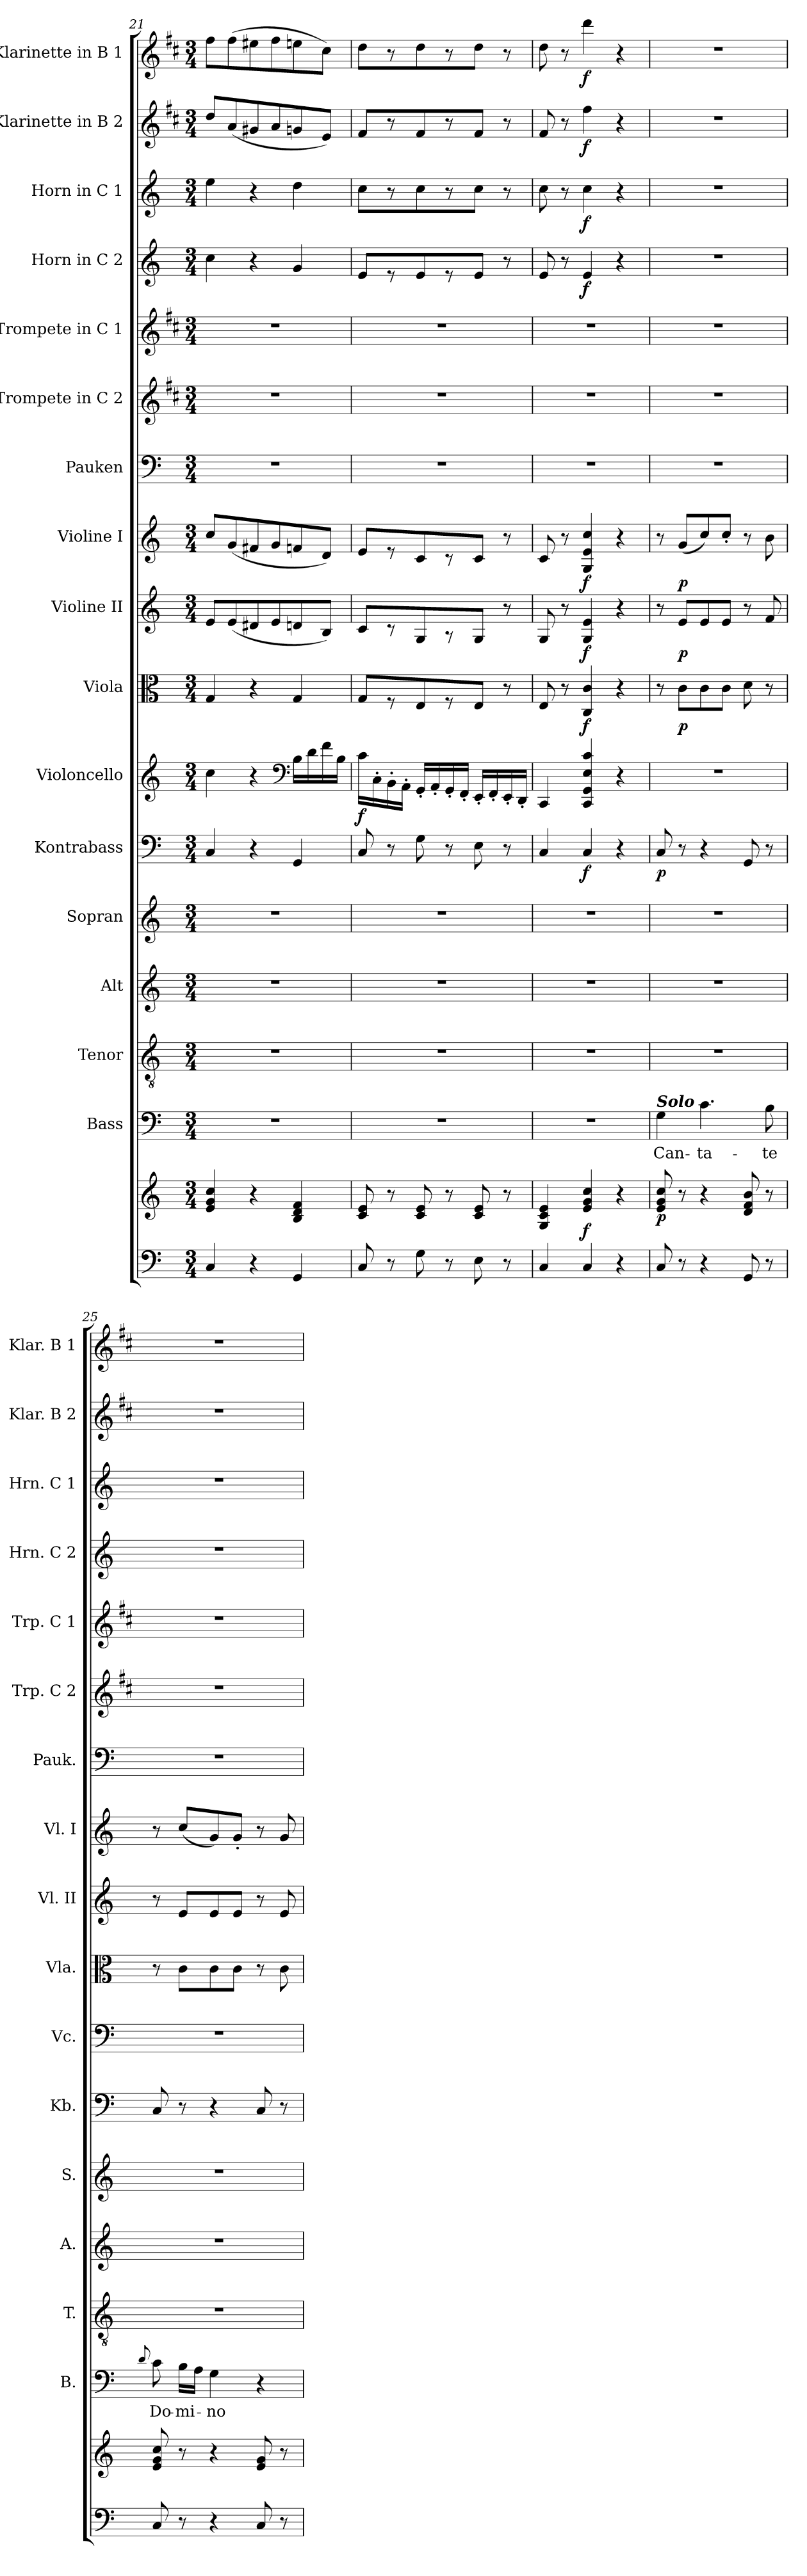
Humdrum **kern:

**kern	**kern	**dynam	**kern	**text	**kern	**kern	**kern	**kern	**dynam	**kern	**dynam	**kern	**dynam	**kern	**dynam	**kern	**dynam	**kern	**kern	**kern	**kern	**dynam	**kern	**dynam	**kern	**dynam	**kern	**dynam
*part17	*part17	*part17	*part16	*part16	*part15	*part14	*part13	*part12	*part12	*part11	*part11	*part10	*part10	*part9	*part9	*part8	*part8	*part7	*part6	*part5	*part4	*part4	*part3	*part3	*part2	*part2	*part1	*part1
*staff18	*staff17	*staff17/18	*staff16	*staff16	*staff15	*staff14	*staff13	*staff12	*staff12	*staff11	*staff11	*staff10	*staff10	*staff9	*staff9	*staff8	*staff8	*staff7	*staff6	*staff5	*staff4	*staff4	*staff3	*staff3	*staff2	*staff2	*staff1	*staff1
*	*	*	*I"Bass	*	*I"Tenor	*I"Alt	*I"Sopran	*I"Kontrabass	*	*I"Violoncello	*	*I"Viola	*	*I"Violine II	*	*I"Violine I	*	*I"Pauken	*I"Trompete in C 2	*I"Trompete in C 1	*I"Horn in C 2	*	*I"Horn in C 1	*	*I"Klarinette in B 2	*	*I"Klarinette in B 1	*
*	*	*	*I'B.	*	*I'T.	*I'A.	*I'S.	*I'Kb.	*	*I'Vc.	*	*I'Vla.	*	*I'Vl. II	*	*I'Vl. I	*	*I'Pauk.	*I'Trp. C 2	*I'Trp. C 1	*I'Hrn. C 2	*	*I'Hrn. C 1	*	*I'Klar. B 2	*	*I'Klar. B 1	*
*clefF4	*clefG2	*	*clefF4	*	*clefGv2	*clefG2	*clefG2	*clefF4	*	*clefG2	*	*clefC3	*	*clefG2	*	*clefG2	*	*clefF4	*clefG2	*clefG2	*clefG2	*	*clefG2	*	*clefG2	*	*clefG2	*
*	*	*	*	*	*	*	*	*ITrd7c12	*	*	*	*	*	*	*	*	*	*	*ITrd1c2	*ITrd1c2	*ITrd7c12	*	*ITrd7c12	*	*ITrd1c2	*	*ITrd1c2	*
*k[]	*k[]	*	*k[]	*	*k[]	*k[]	*k[]	*k[]	*	*k[]	*	*k[]	*	*k[]	*	*k[]	*	*k[]	*k[]	*k[]	*k[]	*	*k[]	*	*k[]	*	*k[]	*
*C:	*C:	*	*C:	*	*C:	*C:	*C:	*C:	*	*C:	*	*C:	*	*C:	*	*C:	*	*C:	*C:	*C:	*C:	*	*C:	*	*C:	*	*C:	*
*M3/4	*M3/4	*	*M3/4	*	*M3/4	*M3/4	*M3/4	*M3/4	*	*M3/4	*	*M3/4	*	*M3/4	*	*M3/4	*	*M3/4	*M3/4	*M3/4	*M3/4	*	*M3/4	*	*M3/4	*	*M3/4	*
=21	=21	=21	=21	=21	=21	=21	=21	=21	=21	=21	=21	=21	=21	=21	=21	=21	=21	=21	=21	=21	=21	=21	=21	=21	=21	=21	=21	=21
4C/	4e/ 4g/ 4cc/	.	2.r	.	2.r	2.r	2.r	4CC/	.	4cc\	.	4G/	.	8e/L	.	8cc/L	.	2.r	2.r	2.r	4c\	.	4e\	.	8cc/L	.	8ee\L	.
.	.	.	.	.	.	.	.	.	.	.	.	.	.	(<8e/	.	(<8g/	.	.	.	.	.	.	.	.	(<8g/	.	(>8ee\	.
4r	4r	.	.	.	.	.	.	4r	.	4r	.	4r	.	8d#X/	.	8f#X/	.	.	.	.	4r	.	4r	.	8f#X/	.	8dd#X\	.
.	.	.	.	.	.	.	.	.	.	.	.	.	.	8e/	.	8g/	.	.	.	.	.	.	.	.	8g/	.	8ee\	.
*	*	*	*	*	*	*	*	*	*	*clefF4	*	*	*	*	*	*	*	*	*	*	*	*	*	*	*	*	*	*
4GG/	4B/ 4d/ 4f/	.	.	.	.	.	.	4GGG/	.	16B\LL	.	4G/	.	8dn/	.	8fn/	.	.	.	.	4G/	.	4d\	.	8fn/	.	8ddn\	.
.	.	.	.	.	.	.	.	.	.	16d\	.	.	.	.	.	.	.	.	.	.	.	.	.	.	.	.	.	.
.	.	.	.	.	.	.	.	.	.	16f\	.	.	.	8B/J)	.	8d/J)	.	.	.	.	.	.	.	.	8d/J)	.	8b\J)	.
.	.	.	.	.	.	.	.	.	.	16B\JJ	.	.	.	.	.	.	.	.	.	.	.	.	.	.	.	.	.	.
=22	=22	=22	=22	=22	=22	=22	=22	=22	=22	=22	=22	=22	=22	=22	=22	=22	=22	=22	=22	=22	=22	=22	=22	=22	=22	=22	=22	=22
!	!	!	!	!	!	!	!	!	!	!	!LO:DY:b	!	!	!	!	!	!	!	!	!	!	!	!	!	!	!	!	!
8C/	8c/ 8e/	.	2.r	.	2.r	2.r	2.r	8CC/	.	16c\LL	f	8G/L	.	8c/L	.	8e/L	.	2.r	2.r	2.r	8E/L	.	8c\L	.	8e/L	.	8cc\L	.
.	.	.	.	.	.	.	.	.	.	16C'>\	.	.	.	.	.	.	.	.	.	.	.	.	.	.	.	.	.	.
8r	8r	.	.	.	.	.	.	8r	.	16BB'>\	.	8r	.	8r	.	8r	.	.	.	.	8r	.	8r	.	8r	.	8r	.
.	.	.	.	.	.	.	.	.	.	16AA'>\JJ	.	.	.	.	.	.	.	.	.	.	.	.	.	.	.	.	.	.
8G\	8c/ 8e/	.	.	.	.	.	.	8GG\	.	16GG'</LL	.	8E/	.	8G/	.	8c/	.	.	.	.	8E/	.	8c\	.	8e/	.	8cc\	.
.	.	.	.	.	.	.	.	.	.	16AA'</	.	.	.	.	.	.	.	.	.	.	.	.	.	.	.	.	.	.
8r	8r	.	.	.	.	.	.	8r	.	16GG'</	.	8r	.	8r	.	8r	.	.	.	.	8r	.	8r	.	8r	.	8r	.
.	.	.	.	.	.	.	.	.	.	16FF'</JJ	.	.	.	.	.	.	.	.	.	.	.	.	.	.	.	.	.	.
8E\	8c/ 8e/	.	.	.	.	.	.	8EE\	.	16EE'</LL	.	8E/J	.	8G/J	.	8c/J	.	.	.	.	8E/J	.	8c\J	.	8e/J	.	8cc\J	.
.	.	.	.	.	.	.	.	.	.	16FF'</	.	.	.	.	.	.	.	.	.	.	.	.	.	.	.	.	.	.
8r	8r	.	.	.	.	.	.	8r	.	16EE'</	.	8r	.	8r	.	8r	.	.	.	.	8r	.	8r	.	8r	.	8r	.
.	.	.	.	.	.	.	.	.	.	16DD'</JJ	.	.	.	.	.	.	.	.	.	.	.	.	.	.	.	.	.	.
=23	=23	=23	=23	=23	=23	=23	=23	=23	=23	=23	=23	=23	=23	=23	=23	=23	=23	=23	=23	=23	=23	=23	=23	=23	=23	=23	=23	=23
4C/	4G/ 4c/ 4e/	.	2.r	.	2.r	2.r	2.r	4CC/	.	4CC/	.	8E/	.	8G/	.	8c/	.	2.r	2.r	2.r	8E/	.	8c\	.	8e/	.	8cc\	.
.	.	.	.	.	.	.	.	.	.	.	.	8r	.	8r	.	8r	.	.	.	.	8r	.	8r	.	8r	.	8r	.
!	!	!LO:DY:a=2	!	!	!	!	!	!	!LO:DY:b	!	!	!	!LO:DY:b	!	!LO:DY:b	!	!LO:DY:b	!	!	!	!	!LO:DY:b	!	!LO:DY:b	!	!LO:DY:b	!	!LO:DY:b
4C/	4e/ 4g/ 4cc/	f	.	.	.	.	.	4CC/	f	4CC/ 4GG/ 4E/ 4c/	.	4C/ 4c/	f	4G/ 4e/	f	4G/ 4e/ 4cc/	f	.	.	.	4E/	f	4c\	f	4ee\	f	4ccc\	f
4r	4r	.	.	.	.	.	.	4r	.	4r	.	4r	.	4r	.	4r	.	.	.	.	4r	.	4r	.	4r	.	4r	.
!!LO:PB:g=z
=24	=24	=24	=24	=24	=24	=24	=24	=24	=24	=24	=24	=24	=24	=24	=24	=24	=24	=24	=24	=24	=24	=24	=24	=24	=24	=24	=24	=24
!	!	!	!LO:TX:a:Bi:t=Solo	!	!	!	!	!	!	!	!	!	!	!	!	!	!	!	!	!	!	!	!	!	!	!	!	!
!	!	!LO:DY:b	!	!LO:LY:b	!	!	!	!	!LO:DY:b	!	!	!	!	!	!	!	!	!	!	!	!	!	!	!	!	!	!	!
8C/	8e/ 8g/ 8cc/	p	4G\	Can-	2.r	2.r	2.r	8CC/	p	2.r	.	8r	.	8r	.	8r	.	2.r	2.r	2.r	2.r	.	2.r	.	2.r	.	2.r	.
!	!	!	!	!	!	!	!	!	!	!	!	!	!LO:DY:b	!	!LO:DY:b	!	!LO:DY:b	!	!	!	!	!	!	!	!	!	!	!
8r	8r	.	.	.	.	.	.	8r	.	.	.	8c\L	p	8e/L	p	(<8g/L	p	.	.	.	.	.	.	.	.	.	.	.
!	!	!	!	!LO:LY:b	!	!	!	!	!	!	!	!	!	!	!	!	!	!	!	!	!	!	!	!	!	!	!	!
4r	4r	.	4.c\	-ta-	.	.	.	4r	.	.	.	8c\	.	8e/	.	8cc/)	.	.	.	.	.	.	.	.	.	.	.	.
.	.	.	.	.	.	.	.	.	.	.	.	8c\J	.	8e/J	.	8cc'</J	.	.	.	.	.	.	.	.	.	.	.	.
8GG/	8d/ 8f/ 8b/	.	.	.	.	.	.	8GGG/	.	.	.	8d\	.	8r	.	8r	.	.	.	.	.	.	.	.	.	.	.	.
!	!	!	!	!LO:LY:b	!	!	!	!	!	!	!	!	!	!	!	!	!	!	!	!	!	!	!	!	!	!	!	!
8r	8r	.	8B\	-te	.	.	.	8r	.	.	.	8r	.	8f/	.	8b\	.	.	.	.	.	.	.	.	.	.	.	.
=25	=25	=25	=25	=25	=25	=25	=25	=25	=25	=25	=25	=25	=25	=25	=25	=25	=25	=25	=25	=25	=25	=25	=25	=25	=25	=25	=25	=25
.	.	.	8qqd/	.	.	.	.	.	.	.	.	.	.	.	.	.	.	.	.	.	.	.	.	.	.	.	.	.
!	!	!	!	!LO:LY:b	!	!	!	!	!	!	!	!	!	!	!	!	!	!	!	!	!	!	!	!	!	!	!	!
8C/	8e/ 8g/ 8cc/	.	8c\	Do-	2.r	2.r	2.r	8CC/	.	2.r	.	8r	.	8r	.	8r	.	2.r	2.r	2.r	2.r	.	2.r	.	2.r	.	2.r	.
!	!	!	!	!LO:LY:b	!	!	!	!	!	!	!	!	!	!	!	!	!	!	!	!	!	!	!	!	!	!	!	!
8r	8r	.	16B\LL	-mi-	.	.	.	8r	.	.	.	8c\L	.	8e/L	.	(<8cc/L	.	.	.	.	.	.	.	.	.	.	.	.
.	.	.	16A\JJ	.	.	.	.	.	.	.	.	.	.	.	.	.	.	.	.	.	.	.	.	.	.	.	.	.
!	!	!	!	!LO:LY:b	!	!	!	!	!	!	!	!	!	!	!	!	!	!	!	!	!	!	!	!	!	!	!	!
4r	4r	.	4G\	-no	.	.	.	4r	.	.	.	8c\	.	8e/	.	8g/)	.	.	.	.	.	.	.	.	.	.	.	.
.	.	.	.	.	.	.	.	.	.	.	.	8c\J	.	8e/J	.	8g'</J	.	.	.	.	.	.	.	.	.	.	.	.
8C/	8e/ 8g/	.	4r	.	.	.	.	8CC/	.	.	.	8r	.	8r	.	8r	.	.	.	.	.	.	.	.	.	.	.	.
8r	8r	.	.	.	.	.	.	8r	.	.	.	8c\	.	8e/	.	8g/	.	.	.	.	.	.	.	.	.	.	.	.
=	=	=	=	=	=	=	=	=	=	=	=	=	=	=	=	=	=	=	=	=	=	=	=	=	=	=	=	=
*-	*-	*-	*-	*-	*-	*-	*-	*-	*-	*-	*-	*-	*-	*-	*-	*-	*-	*-	*-	*-	*-	*-	*-	*-	*-	*-	*-	*-
